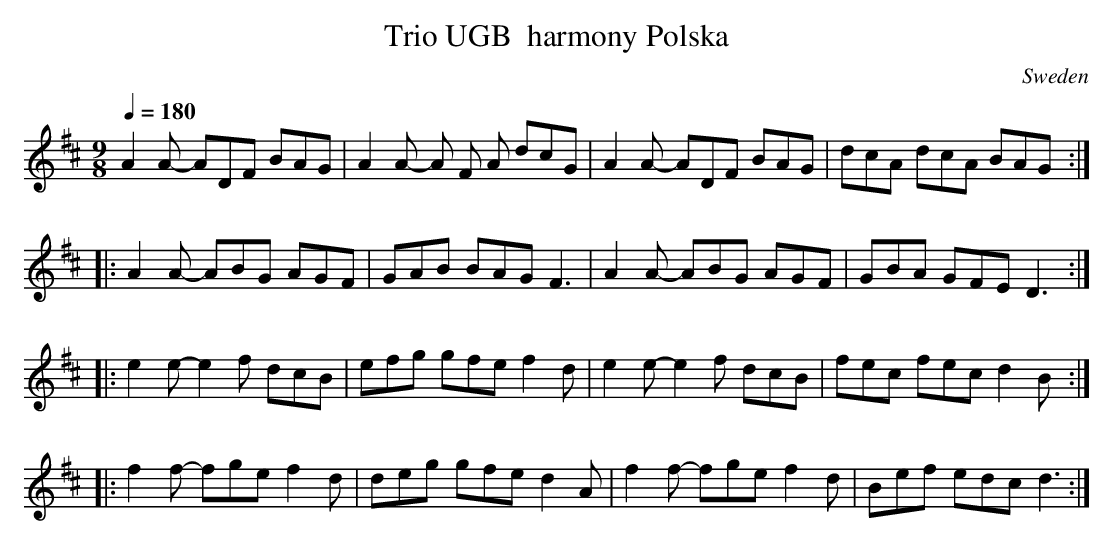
X:1
T:Trio UGB  harmony Polska
L:1/8
M:9/8
O:Sweden
Q:1/4=180
K:D major
A2A- ADF BAG|A2A- A F A dcG|A2A- ADF BAG|dcA dcA BAG:|
|:A2A- ABG AGF|GAB BAG F3|A2A- ABG AGF|GBA GFE D3:|
|:e2e- e2f dcB|efg gfe f2d|e2e- e2f dcB|fec fec d2B:|
|:f2f- fge f2d|deg gfe d2A|f2f- fge f2d|Bef edc d3:|
